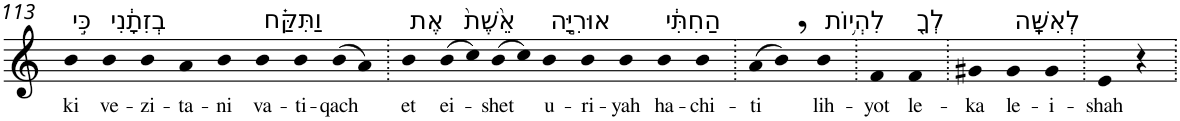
**kern	**text
*part1	*part1
*staff1	*staff1
*I"Piano	*
*I'Pno	*
!!LO:PB:g=z
*clefG2	*
*k[]	*
=113	=113
!LO:TX:a:t=כִּ֣י	!
!	!LO:LY:b
4b	ki
!LO:TX:a:t=בְזִתָ֔נִי	!
!	!LO:LY:b
4b	ve-
!	!LO:LY:b
4b	-zi-
!	!LO:LY:b
4a	-ta-
!	!LO:LY:b
4b	-ni
!LO:TX:a:t=וַתִּקַּ֗ח	!
!	!LO:LY:b
4b	va-
!	!LO:LY:b
4b	-ti-
!	!LO:LY:b
(>8b	-qach
8a)	.
=114.	=114.
!LO:TX:a:t=אֶת	!
!	!LO:LY:b
4b	et
!LO:TX:a:t=אֵ֙שֶׁת֙	!
!	!LO:LY:b
(>8b	ei-
8cc)	.
!	!LO:LY:b
(>8b	-shet
8cc)	.
!LO:TX:a:t=אוּרִיָּ֣ה	!
!	!LO:LY:b
4b	u-
!	!LO:LY:b
4b	-ri-
!	!LO:LY:b
4b	-yah
!LO:TX:a:t=הַחִתִּ֔י	!
!	!LO:LY:b
4b	ha-
!	!LO:LY:b
4b	-chi-
=115.	=115.
!	!LO:LY:b
(>8a	-ti
8b,)	.
!LO:TX:a:t=לִהְי֥וֹת	!
!	!LO:LY:b
4b	lih-
=116.	=116.
!	!LO:LY:b
4f	-yot
!LO:TX:a:t=לְךָ֖	!
!	!LO:LY:b
4f	le-
=117.	=117.
!	!LO:LY:b
4g#X	-ka
!LO:TX:a:t=לְאִשָּֽׁה	!
!	!LO:LY:b
4g#	le-
!	!LO:LY:b
4g#	-i-
=118.	=118.
!	!LO:LY:b
4e	-shah
4r	.
=.	=.
*-	*-
